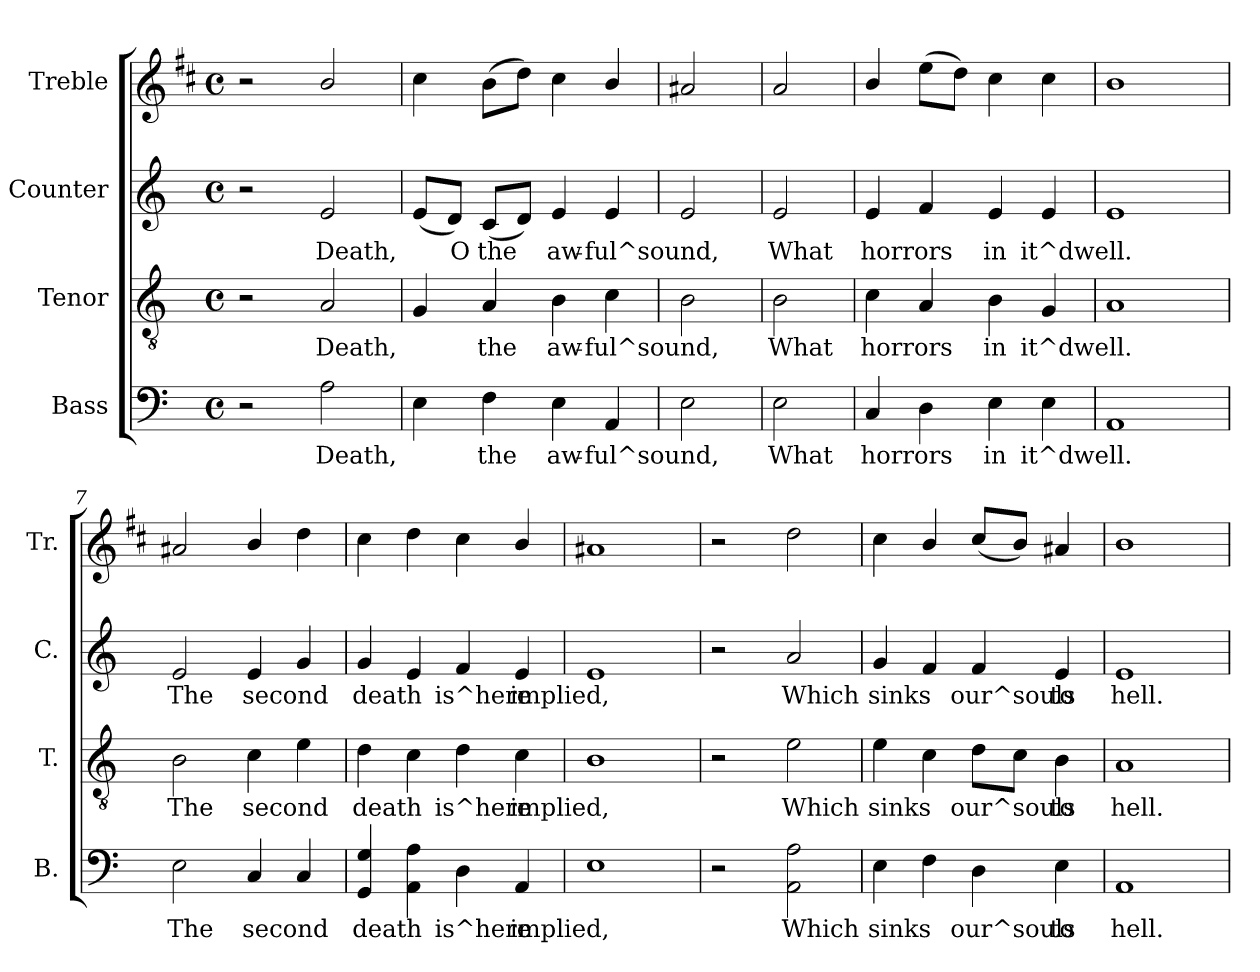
**kern	**text	**kern	**text	**kern	**text	**kern
*part4	*part4	*part3	*part3	*part2	*part2	*part1
*staff4	*staff4	*staff3	*staff3	*staff2	*staff2	*staff1
*I"Bass	*	*I"Tenor	*	*I"Counter	*	*I"Treble
*I'B.	*	*I'T.	*	*I'C.	*	*I'Tr.
!!LO:PB:g=z
*stria5	*	*stria5	*	*stria5	*	*stria5
*clefF4	*	*clefGv2	*	*clefG2	*	*clefG2
*	*	*	*	*	*	*ITrd1c2
*k[]	*	*k[]	*	*k[]	*	*k[]
*C:	*	*C:	*	*C:	*	*C:
*M4/4	*	*M4/4	*	*M4/4	*	*M4/4
*met(c)	*	*met(c)	*	*met(c)	*	*met(c)
=1	=1	=1	=1	=1	=1	=1
2r	.	2r	.	2r	.	2r
!	!LO:LY:a:cj	!	!LO:LY:b:cj	!	!LO:LY:b:cj	!
2A\	Death,	2A/	Death,	2e/	Death,	2a/
=2	=2	=2	=2	=2	=2	=2
!	!LO:LY:a:cj	!	!LO:LY:b:cj	!	!LO:LY:b:cj	!
4E\	.	4G/	.	(<8e/L	.	4b\
!	!	!	!	!	!LO:LY:b:cj	!
.	.	.	.	8d/J)	O	.
!	!LO:LY:a:cj	!	!LO:LY:b:cj	!	!LO:LY:b:cj	!
4F\	the	4A/	the	(<8c/L	the	(>8a\L
!	!	!	!	!	!LO:LY:b:cj	!
.	.	.	.	8d/J)	.	8cc\J)
!	!LO:LY:a:cj	!	!LO:LY:b:cj	!	!LO:LY:b:cj	!
4E\	aw-	4B\	aw-	4e/	aw-	4b\
!	!LO:LY:a:cj	!	!LO:LY:b:cj	!	!LO:LY:b:cj	!
4AA/	-ful^sound,	4c\	-ful^sound,	4e/	-ful^sound,	4a/
=3	=3	=3	=3	=3	=3	=3
!	!LO:LY:a:cj	!	!LO:LY:b:cj	!	!LO:LY:b:cj	!
2E\	.	2B\	.	2e/	.	2g#X/
=4	=4	=4	=4	=4	=4	=4
!	!LO:LY:a:cj	!	!LO:LY:b:cj	!	!LO:LY:b:cj	!
2E\	What	2B\	What	2e/	What	2g/
=5	=5	=5	=5	=5	=5	=5
!	!LO:LY:a:cj	!	!LO:LY:b:cj	!	!LO:LY:b:cj	!
4C/	horrors	4c\	horrors	4e/	horrors	4a/
!	!LO:LY:a:cj	!	!LO:LY:b:cj	!	!LO:LY:b:cj	!
4D\	.	4A/	.	4f/	.	(>8dd\L
.	.	.	.	.	.	8cc\J)
!	!LO:LY:a:cj	!	!LO:LY:b:cj	!	!LO:LY:b:cj	!
4E\	in	4B\	in	4e/	in	4b\
!	!LO:LY:a:cj	!	!LO:LY:b:cj	!	!LO:LY:b:cj	!
4E\	it^dwell.	4G/	it^dwell.	4e/	it^dwell.	4b\
=6	=6	=6	=6	=6	=6	=6
!	!LO:LY:a:cj	!	!LO:LY:b:cj	!	!LO:LY:b:cj	!
1AA	.	1A	.	1e	.	1a
=7	=7	=7	=7	=7	=7	=7
!	!LO:LY:a:cj	!	!LO:LY:b:cj	!	!LO:LY:b:cj	!
2E\	The	2B\	The	2e/	The	2g#X/
!	!LO:LY:a:cj	!	!LO:LY:b:cj	!	!LO:LY:b:cj	!
4C/	second	4c\	second	4e/	second	4a/
!	!LO:LY:a:cj	!	!LO:LY:b:cj	!	!LO:LY:b:cj	!
4C/	.	4e\	.	4g/	.	4cc\
=8	=8	=8	=8	=8	=8	=8
!	!LO:LY:a:cj	!	!LO:LY:b:cj	!	!LO:LY:b:cj	!
4G/ 4GG/	death	4d\	death	4g/	death	4b\
!	!LO:LY:a:cj	!	!LO:LY:b:cj	!	!LO:LY:b:cj	!
4A\ 4AA\	.	4c\	.	4e/	.	4cc\
!	!LO:LY:a:cj	!	!LO:LY:b:cj	!	!LO:LY:b:cj	!
4D\	is^here	4d\	is^here	4f/	is^here	4b\
!	!LO:LY:a:cj	!	!LO:LY:b:cj	!	!LO:LY:b:cj	!
4AA/	implied,	4c\	implied,	4e/	implied,	4a/
=9	=9	=9	=9	=9	=9	=9
!	!LO:LY:a:cj	!	!LO:LY:b:cj	!	!LO:LY:b:cj	!
1E	.	1B	.	1e	.	1g#X
=10	=10	=10	=10	=10	=10	=10
2r	.	2r	.	2r	.	2r
!	!LO:LY:a:cj	!	!LO:LY:b:cj	!	!LO:LY:b:cj	!
2AA\ 2A\	Which	2e\	Which	2a/	Which	2cc\
=11	=11	=11	=11	=11	=11	=11
!	!LO:LY:a:cj	!	!LO:LY:b:cj	!	!LO:LY:b:cj	!
4E\	sinks	4e\	sinks	4g/	sinks	4b\
!	!LO:LY:a:cj	!	!LO:LY:b:cj	!	!LO:LY:b:cj	!
4F\	.	4c\	.	4f/	.	4a/
!	!LO:LY:a:cj	!	!LO:LY:b:cj	!	!LO:LY:b:cj	!
4D\	our^souls	8d\L	our^souls	4f/	our^souls	(<8b/L
!	!	!	!LO:LY:b:cj	!	!	!
.	.	8c\J	.	.	.	8a/J)
!	!LO:LY:a:cj	!	!LO:LY:b:cj	!	!LO:LY:b:cj	!
4E\	to	4B\	to	4e/	to	4g#X/
=12	=12	=12	=12	=12	=12	=12
!	!LO:LY:a:cj	!	!LO:LY:b:cj	!	!LO:LY:b:cj	!
1AA	hell.	1A	hell.	1e	hell.	1a
=!	=!	=!	=!	=!	=!	=!
*-	*-	*-	*-	*-	*-	*-
